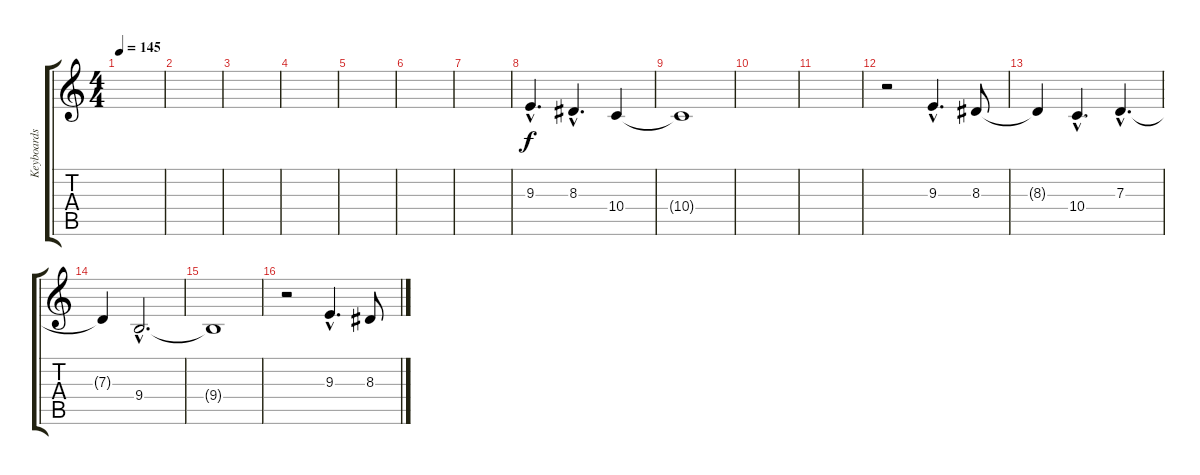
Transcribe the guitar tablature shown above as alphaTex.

\track ("Keyboards" "Keyboards") {instrument electricpiano1}
\staff {score tabs}
\tuning (E4 B3 G3 D3 A2 D2) {hide}
\ts (4 4)
\tempo 145
\clef g2
\ks c
|
|
|
|
|
|
|
9.3{hac}.4{d} 8.3{hac}.4{d} 10.4.4 |
10.4{t}.1 |
|
|
r.2 9.3{hac}.4{d} 8.3.8 |
8.3{t}.4 10.4{hac}.4{d} 7.3{hac}.4{d} |
7.3{t}.4 9.4{hac}.2{d} |
9.4{t}.1 |
r.2 9.3{hac}.4{d} 8.3.8
